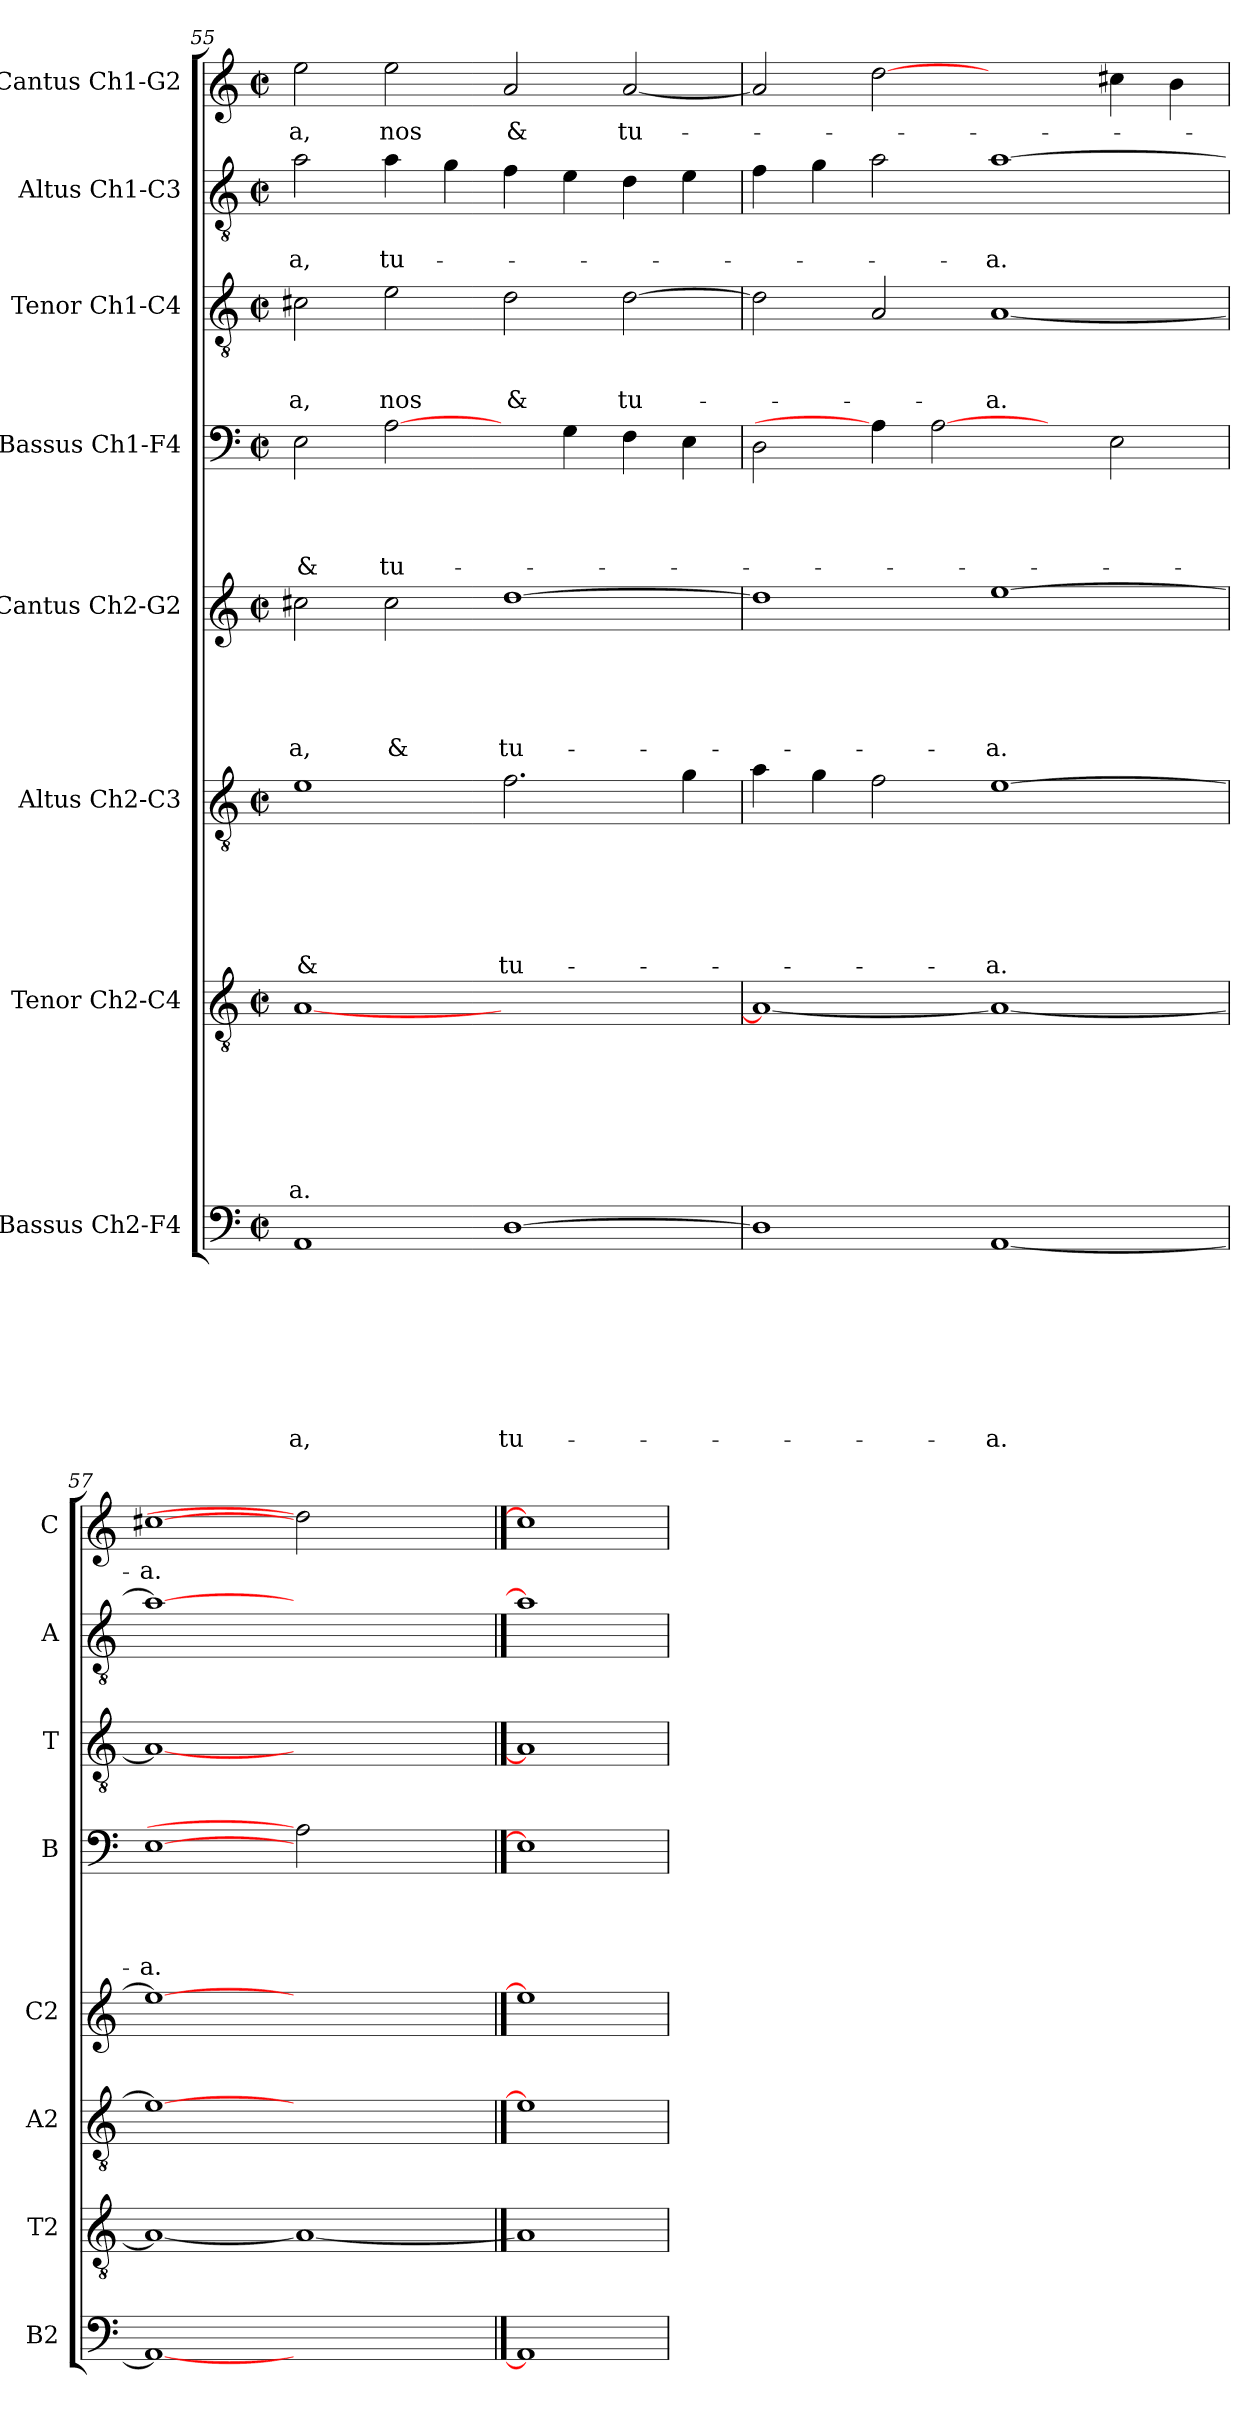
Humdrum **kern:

**kern	**text	**text	**text	**text	**text	**text	**text	**text	**kern	**text	**text	**text	**text	**text	**text	**text	**kern	**text	**text	**text	**text	**text	**text	**kern	**text	**text	**text	**text	**text	**kern	**text	**text	**text	**text	**kern	**text	**text	**text	**kern	**text	**text	**kern	**text
*part8	*part8	*part8	*part8	*part8	*part8	*part8	*part8	*part8	*part7	*part7	*part7	*part7	*part7	*part7	*part7	*part7	*part6	*part6	*part6	*part6	*part6	*part6	*part6	*part5	*part5	*part5	*part5	*part5	*part5	*part4	*part4	*part4	*part4	*part4	*part3	*part3	*part3	*part3	*part2	*part2	*part2	*part1	*part1
*staff8	*staff8	*staff8	*staff8	*staff8	*staff8	*staff8	*staff8	*staff8	*staff7	*staff7	*staff7	*staff7	*staff7	*staff7	*staff7	*staff7	*staff6	*staff6	*staff6	*staff6	*staff6	*staff6	*staff6	*staff5	*staff5	*staff5	*staff5	*staff5	*staff5	*staff4	*staff4	*staff4	*staff4	*staff4	*staff3	*staff3	*staff3	*staff3	*staff2	*staff2	*staff2	*staff1	*staff1
*I"Bassus Ch2-F4	*	*	*	*	*	*	*	*	*I"Tenor Ch2-C4	*	*	*	*	*	*	*	*I"Altus Ch2-C3	*	*	*	*	*	*	*I"Cantus Ch2-G2	*	*	*	*	*	*I"Bassus Ch1-F4	*	*	*	*	*I"Tenor Ch1-C4	*	*	*	*I"Altus Ch1-C3	*	*	*I"Cantus Ch1-G2	*
*I'B2	*	*	*	*	*	*	*	*	*I'T2	*	*	*	*	*	*	*	*I'A2	*	*	*	*	*	*	*I'C2	*	*	*	*	*	*I'B	*	*	*	*	*I'T	*	*	*	*I'A	*	*	*I'C	*
!!LO:LB:g=z
*clefF4	*	*	*	*	*	*	*	*	*clefGv2	*	*	*	*	*	*	*	*clefGv2	*	*	*	*	*	*	*clefG2	*	*	*	*	*	*clefF4	*	*	*	*	*clefGv2	*	*	*	*clefGv2	*	*	*clefG2	*
*k[]	*	*	*	*	*	*	*	*	*k[]	*	*	*	*	*	*	*	*k[]	*	*	*	*	*	*	*k[]	*	*	*	*	*	*k[]	*	*	*	*	*k[]	*	*	*	*k[]	*	*	*k[]	*
*C:	*	*	*	*	*	*	*	*	*C:	*	*	*	*	*	*	*	*C:	*	*	*	*	*	*	*C:	*	*	*	*	*	*C:	*	*	*	*	*C:	*	*	*	*C:	*	*	*C:	*
*M2/2	*	*	*	*	*	*	*	*	*M2/2	*	*	*	*	*	*	*	*M2/2	*	*	*	*	*	*	*M2/2	*	*	*	*	*	*M2/2	*	*	*	*	*M2/2	*	*	*	*M2/2	*	*	*M2/2	*
*met(c|)	*	*	*	*	*	*	*	*	*met(c|)	*	*	*	*	*	*	*	*met(c|)	*	*	*	*	*	*	*met(c|)	*	*	*	*	*	*met(c|)	*	*	*	*	*met(c|)	*	*	*	*met(c|)	*	*	*met(c|)	*
=55	=55	=55	=55	=55	=55	=55	=55	=55	=55	=55	=55	=55	=55	=55	=55	=55	=55	=55	=55	=55	=55	=55	=55	=55	=55	=55	=55	=55	=55	=55	=55	=55	=55	=55	=55	=55	=55	=55	=55	=55	=55	=55	=55
!	!	!	!	!	!	!	!	!LO:LY:b	!	!	!	!	!	!	!	!LO:LY:b	!	!	!	!	!	!	!LO:LY:b	!	!	!	!	!	!LO:LY:b	!	!	!	!	!LO:LY:b	!	!	!	!LO:LY:b	!	!	!LO:LY:b	!	!LO:LY:b
1AA	.	.	.	.	.	.	.	-a,	[1A	.	.	.	.	.	.	-a.	1e	.	.	.	.	.	&	2cc#X\	.	.	.	.	-a,	2E\	.	.	.	&	2c#X\	.	.	-a,	2a\	.	-a,	2ee\	-a,
!	!	!	!	!	!	!	!	!	!	!	!	!	!	!	!	!	!	!	!	!	!	!	!	!	!	!	!	!	!LO:LY:b	!	!	!	!	!LO:LY:b	!	!	!	!LO:LY:b	!	!	!LO:LY:b	!	!LO:LY:b
.	.	.	.	.	.	.	.	.	.	.	.	.	.	.	.	.	.	.	.	.	.	.	.	2cc#\	.	.	.	.	&	[2A\	.	.	.	tu-	2e\	.	.	nos	4a\	.	tu-	2ee\	nos
.	.	.	.	.	.	.	.	.	.	.	.	.	.	.	.	.	.	.	.	.	.	.	.	.	.	.	.	.	.	.	.	.	.	.	.	.	.	.	4g\	.	.	.	.
!	!	!	!	!	!	!	!	!LO:LY:b	!	!	!	!	!	!	!	!	!	!	!	!	!	!	!LO:LY:b	!	!	!	!	!	!LO:LY:b	!	!	!	!	!	!	!	!	!LO:LY:b	!	!	!	!	!LO:LY:b
[1D	.	.	.	.	.	.	.	tu-	1ryy	.	.	.	.	.	.	.	2.f\	.	.	.	.	.	tu-	[1dd	.	.	.	.	tu-	4ryy	.	.	.	.	2d\	.	.	&	4f\	.	.	2a/	&
.	.	.	.	.	.	.	.	.	.	.	.	.	.	.	.	.	.	.	.	.	.	.	.	.	.	.	.	.	.	4G\	.	.	.	.	.	.	.	.	4e\	.	.	.	.
!	!	!	!	!	!	!	!	!	!	!	!	!	!	!	!	!	!	!	!	!	!	!	!	!	!	!	!	!	!	!	!	!	!	!	!	!	!	!LO:LY:b	!	!	!	!	!LO:LY:b
.	.	.	.	.	.	.	.	.	.	.	.	.	.	.	.	.	.	.	.	.	.	.	.	.	.	.	.	.	.	4F\	.	.	.	.	[2d\	.	.	tu-	4d\	.	.	[2a/	tu-
.	.	.	.	.	.	.	.	.	.	.	.	.	.	.	.	.	4g\	.	.	.	.	.	.	.	.	.	.	.	.	4E\	.	.	.	.	.	.	.	.	4e\	.	.	.	.
=56	=56	=56	=56	=56	=56	=56	=56	=56	=56	=56	=56	=56	=56	=56	=56	=56	=56	=56	=56	=56	=56	=56	=56	=56	=56	=56	=56	=56	=56	=56	=56	=56	=56	=56	=56	=56	=56	=56	=56	=56	=56	=56	=56
1D]	.	.	.	.	.	.	.	.	1A_	.	.	.	.	.	.	.	4a\	.	.	.	.	.	.	1dd]	.	.	.	.	.	2D\	.	.	.	.	2d\]	.	.	.	4f\	.	.	2a/]	.
.	.	.	.	.	.	.	.	.	.	.	.	.	.	.	.	.	4g\	.	.	.	.	.	.	.	.	.	.	.	.	.	.	.	.	.	.	.	.	.	4g\	.	.	.	.
.	.	.	.	.	.	.	.	.	.	.	.	.	.	.	.	.	2f\	.	.	.	.	.	.	.	.	.	.	.	.	4A\]	.	.	.	.	2A/	.	.	.	2a\	.	.	[2dd	.
.	.	.	.	.	.	.	.	.	.	.	.	.	.	.	.	.	.	.	.	.	.	.	.	.	.	.	.	.	.	[2A	.	.	.	.	.	.	.	.	.	.	.	.	.
!	!	!	!	!	!	!	!	!LO:LY:b	!	!	!	!	!	!	!	!	!	!	!	!	!	!	!LO:LY:b	!	!	!	!	!	!LO:LY:b	!	!	!	!	!	!	!	!	!LO:LY:b	!	!	!LO:LY:b	!	!
[1AA	.	.	.	.	.	.	.	-a.	1A_	.	.	.	.	.	.	.	[1e	.	.	.	.	.	-a.	[1ee	.	.	.	.	-a.	.	.	.	.	.	[1A	.	.	-a.	[1a	.	-a.	2ryy	.
.	.	.	.	.	.	.	.	.	.	.	.	.	.	.	.	.	.	.	.	.	.	.	.	.	.	.	.	.	.	4ryy	.	.	.	.	.	.	.	.	.	.	.	.	.
.	.	.	.	.	.	.	.	.	.	.	.	.	.	.	.	.	.	.	.	.	.	.	.	.	.	.	.	.	.	2E\	.	.	.	.	.	.	.	.	.	.	.	4cc#X\	.
.	.	.	.	.	.	.	.	.	.	.	.	.	.	.	.	.	.	.	.	.	.	.	.	.	.	.	.	.	.	.	.	.	.	.	.	.	.	.	.	.	.	4b\	.
=57	=57	=57	=57	=57	=57	=57	=57	=57	=57	=57	=57	=57	=57	=57	=57	=57	=57	=57	=57	=57	=57	=57	=57	=57	=57	=57	=57	=57	=57	=57	=57	=57	=57	=57	=57	=57	=57	=57	=57	=57	=57	=57	=57
!	!	!	!	!	!	!	!	!	!	!	!	!	!	!	!	!	!	!	!	!	!	!	!	!	!	!	!	!	!	!	!	!	!	!LO:LY:b	!	!	!	!	!	!	!	!	!LO:LY:b
1AA_	.	.	.	.	.	.	.	.	1A_	.	.	.	.	.	.	.	1e_	.	.	.	.	.	.	1ee_	.	.	.	.	.	[1E	.	.	.	-a.	1A_	.	.	.	1a_	.	.	[1cc#X	-a.
1ryy	.	.	.	.	.	.	.	.	1A_	.	.	.	.	.	.	.	1ryy	.	.	.	.	.	.	1ryy	.	.	.	.	.	2A]	.	.	.	.	1ryy	.	.	.	1ryy	.	.	2dd]	.
.	.	.	.	.	.	.	.	.	.	.	.	.	.	.	.	.	.	.	.	.	.	.	.	.	.	.	.	.	.	2ryy	.	.	.	.	.	.	.	.	.	.	.	2ryy	.
==58	==58	==58	==58	==58	==58	==58	==58	==58	==58	==58	==58	==58	==58	==58	==58	==58	==58	==58	==58	==58	==58	==58	==58	==58	==58	==58	==58	==58	==58	==58	==58	==58	==58	==58	==58	==58	==58	==58	==58	==58	==58	==58	==58
1AA]	.	.	.	.	.	.	.	.	1A]	.	.	.	.	.	.	.	1e]	.	.	.	.	.	.	1ee]	.	.	.	.	.	1E]	.	.	.	.	1A]	.	.	.	1a]	.	.	1cc#]	.
=	=	=	=	=	=	=	=	=	=	=	=	=	=	=	=	=	=	=	=	=	=	=	=	=	=	=	=	=	=	=	=	=	=	=	=	=	=	=	=	=	=	=	=
*-	*-	*-	*-	*-	*-	*-	*-	*-	*-	*-	*-	*-	*-	*-	*-	*-	*-	*-	*-	*-	*-	*-	*-	*-	*-	*-	*-	*-	*-	*-	*-	*-	*-	*-	*-	*-	*-	*-	*-	*-	*-	*-	*-
